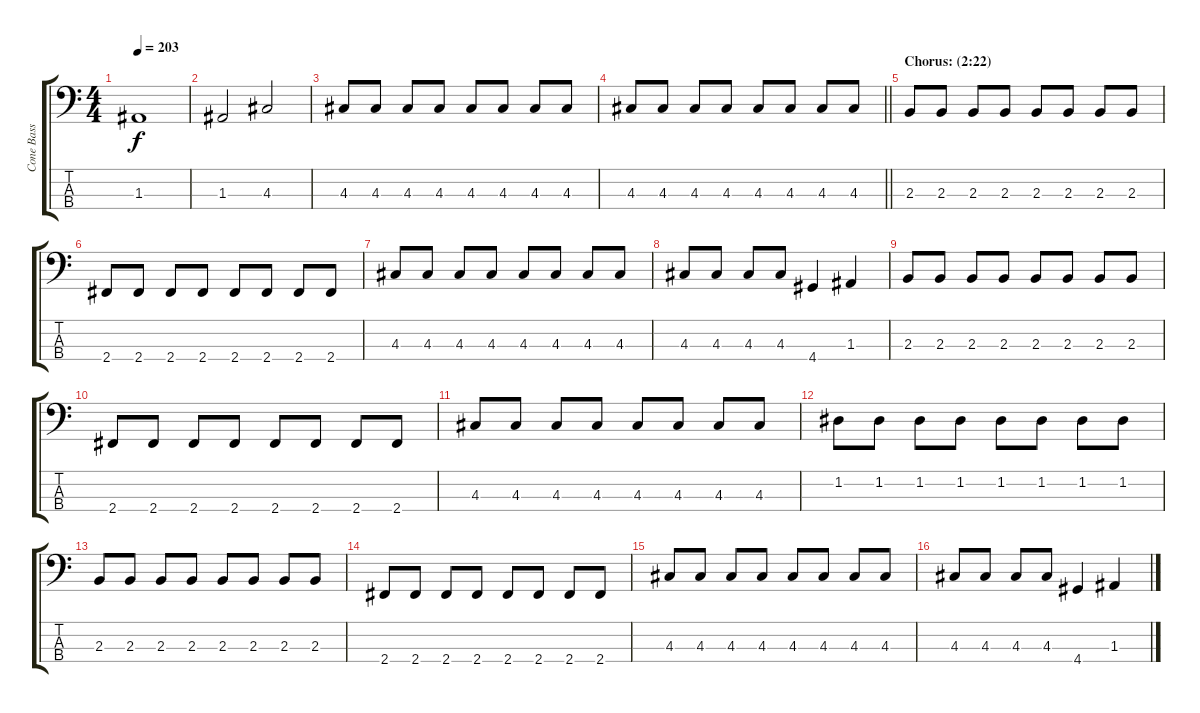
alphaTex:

\track ("Cone Bass" "Cone Bass") {instrument electricbasspick}
\staff {score tabs}
\tuning (G2 D2 A1 E1) {hide}
\ts (4 4)
\tempo 203
\clef f4
\ks c
1.3.1{dy f} |
1.3.2 4.3.2 |
4.3.8 4.3.8 4.3.8 4.3.8 4.3.8 4.3.8 4.3.8 4.3.8 |
\barLineRight lightlight
4.3.8 4.3.8 4.3.8 4.3.8 4.3.8 4.3.8 4.3.8 4.3.8 |
\section ("" "Chorus: (2:22)")
2.3.8 2.3.8 2.3.8 2.3.8 2.3.8 2.3.8 2.3.8 2.3.8 |
2.4.8 2.4.8 2.4.8 2.4.8 2.4.8 2.4.8 2.4.8 2.4.8 |
4.3.8 4.3.8 4.3.8 4.3.8 4.3.8 4.3.8 4.3.8 4.3.8 |
4.3.8 4.3.8 4.3.8 4.3.8 4.4.4 1.3.4 |
2.3.8 2.3.8 2.3.8 2.3.8 2.3.8 2.3.8 2.3.8 2.3.8 |
2.4.8 2.4.8 2.4.8 2.4.8 2.4.8 2.4.8 2.4.8 2.4.8 |
4.3.8 4.3.8 4.3.8 4.3.8 4.3.8 4.3.8 4.3.8 4.3.8 |
1.2.8 1.2.8 1.2.8 1.2.8 1.2.8 1.2.8 1.2.8 1.2.8 |
2.3.8 2.3.8 2.3.8 2.3.8 2.3.8 2.3.8 2.3.8 2.3.8 |
2.4.8 2.4.8 2.4.8 2.4.8 2.4.8 2.4.8 2.4.8 2.4.8 |
4.3.8 4.3.8 4.3.8 4.3.8 4.3.8 4.3.8 4.3.8 4.3.8 |
4.3.8 4.3.8 4.3.8 4.3.8 4.4.4 1.3.4
